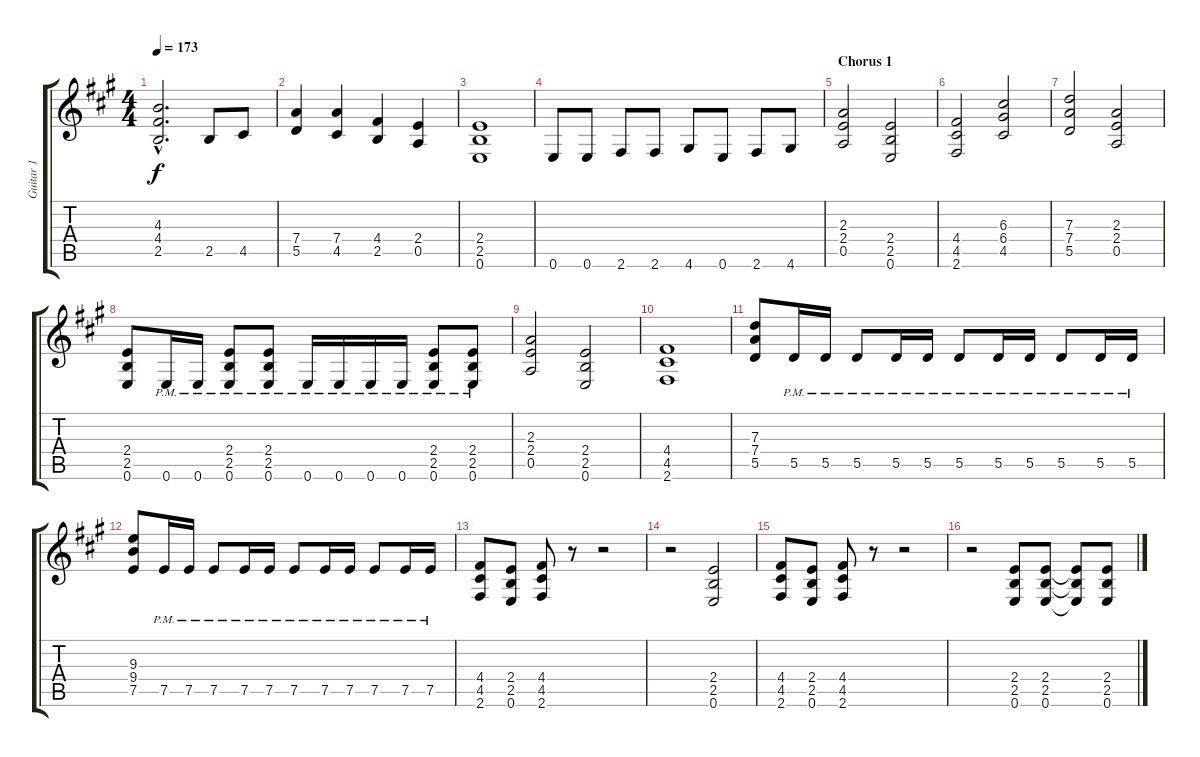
\track ("Guitar 1" "Guitar 1") {instrument overdrivenguitar}
\staff {score tabs}
\tuning (E4 B3 G3 D3 A2 E2) {hide}
\ts (4 4)
\tempo 173
\clef g2
\ks f#minor
(4.3{hac} 4.4{hac} 2.5{hac}).2{d dy f} 2.5.8 4.5.8 |
(7.4 5.5).4 (7.4 4.5).4 (4.4 2.5).4 (2.4 0.5).4 |
(2.4 2.5 0.6).1 |
0.6.8 0.6.8 2.6.8 2.6.8 4.6.8 0.6.8 2.6.8 4.6.8 |
\section ("" "Chorus 1")
(2.3 2.4 0.5).2 (2.4 2.5 0.6).2 |
(4.4 4.5 2.6).2 (6.3 6.4 4.5).2 |
(7.3 7.4 5.5).2 (2.3 2.4 0.5).2 |
(2.4 2.5 0.6).8 0.6{pm}.16 0.6{pm}.16 (2.4{pm} 2.5{pm} 0.6{pm}).8 (2.4{pm} 2.5{pm} 0.6{pm}).8 0.6{pm}.16 0.6{pm}.16 0.6{pm}.16 0.6{pm}.16 (2.4{pm} 2.5{pm} 0.6{pm}).8 (2.4{pm} 2.5{pm} 0.6{pm}).8 |
(2.3 2.4 0.5).2 (2.4 2.5 0.6).2 |
(4.4 4.5 2.6).1 |
(7.3 7.4 5.5).8 5.5{pm}.16 5.5{pm}.16 5.5{pm}.8 5.5{pm}.16 5.5{pm}.16 5.5{pm}.8 5.5{pm}.16 5.5{pm}.16 5.5{pm}.8 5.5{pm}.16 5.5{pm}.16 |
(9.3 9.4 7.5).8 7.5{pm}.16 7.5{pm}.16 7.5{pm}.8 7.5{pm}.16 7.5{pm}.16 7.5{pm}.8 7.5{pm}.16 7.5{pm}.16 7.5{pm}.8 7.5{pm}.16 7.5{pm}.16 |
(4.4 4.5 2.6).8 (2.4 2.5 0.6).8 (4.4 4.5 2.6).8 r.8 r.2 |
r.2 (2.4 2.5 0.6).2 |
(4.4 4.5 2.6).8 (2.4 2.5 0.6).8 (4.4 4.5 2.6).8 r.8 r.2 |
r.2 (2.4 2.5 0.6).8 (2.4 2.5 0.6).8 (2.4{t} 2.5{t} 0.6{t}).8 (2.4 2.5 0.6).8
